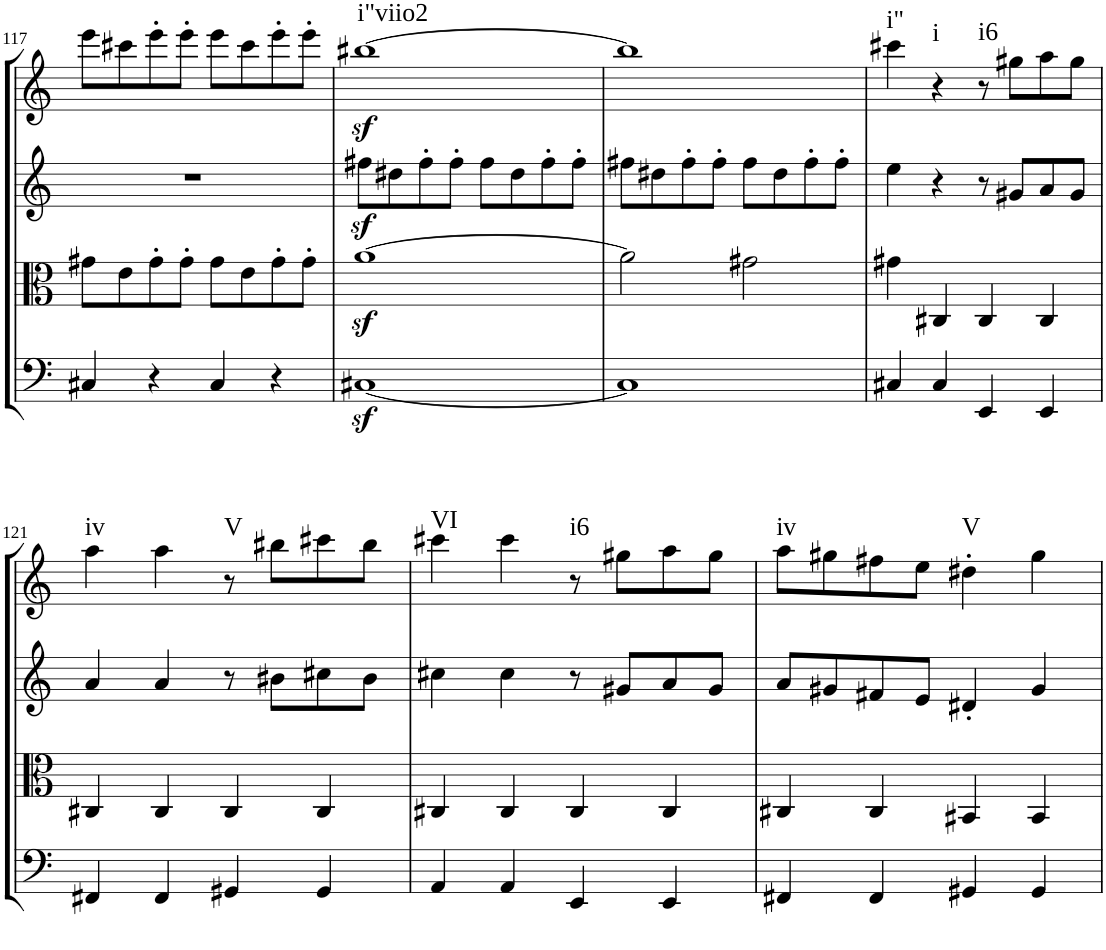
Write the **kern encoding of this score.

**kern	**kern	**kern	**kern	**dynam	**harte
*part4	*part3	*part2	*part1	*part1	*part1
*staff4	*staff3	*staff2	*staff1	*staff1	*
*I"Cello	*I"Viola	*I"2nd Violin	*I"1st Violin	*	*
!!LO:PB:g=z
*clefF4	*clefC3	*clefG2	*clefG2	*	*
*k[]	*k[]	*k[]	*k[]	*	*
*M2/2	*M2/2	*M2/2	*M2/2	*	*
*met(c|)	*met(c|)	*met(c|)	*met(c|)	*	*
=117	=117	=117	=117	=117	=117
4C#X/	8g#X\L	1r	8eee\L	.	.
.	8e\	.	8ccc#X\	.	.
4r	8g#'\	.	8eee'\	.	.
.	8g#'\J	.	8eee'\J	.	.
4C#/	8g#\L	.	8eee\L	.	.
.	8e\	.	8ccc#\	.	.
4r	8g#'\	.	8eee'\	.	.
.	8g#'\J	.	8eee'\J	.	.
=118	=118	=118	=118	=118	=118
!	!	!	!	!LO:DY:b	!LO:H:kt=i"viio2
[1C#Xz<	[1az<	8ff#Xz<\L	[1bb#X	sf	N
.	.	8dd#X\	.	.	.
.	.	8ff#'\	.	.	.
.	.	8ff#'\J	.	.	.
.	.	8ff#\L	.	.	.
.	.	8dd#\	.	.	.
.	.	8ff#'\	.	.	.
.	.	8ff#'\J	.	.	.
=119	=119	=119	=119	=119	=119
1C#]	2a\]	8ff#X\L	1bb#]	.	.
.	.	8dd#X\	.	.	.
.	.	8ff#'\	.	.	.
.	.	8ff#'\J	.	.	.
.	2g#X\	8ff#\L	.	.	.
.	.	8dd#\	.	.	.
.	.	8ff#'\	.	.	.
.	.	8ff#'\J	.	.	.
=120	=120	=120	=120	=120	=120
!	!	!	!	!	!LO:H:kt=i"
4C#X/	4g#X\	4ee\	4ccc#X\	.	N
!	!	!	!	!	!LO:H:kt=i
4C#/	4C#X/	4r	4r	.	N
!	!	!	!	!	!LO:H:kt=i6
4EE/	4C#/	8r	8r	.	N
.	.	8g#X/L	8gg#X\L	.	.
4EE/	4C#/	8a/	8aa\	.	.
.	.	8g#/J	8gg#\J	.	.
!!LO:LB:g=z
=121	=121	=121	=121	=121	=121
!	!	!	!	!	!LO:H:kt=iv
4FF#X/	4C#X/	4a/	4aa\	.	N
4FF#/	4C#/	4a/	4aa\	.	.
!	!	!	!	!	!LO:H:kt=V
4GG#X/	4C#/	8r	8r	.	N
.	.	8b#X\L	8bb#X\L	.	.
4GG#/	4C#/	8cc#X\	8ccc#X\	.	.
.	.	8b#\J	8bb#\J	.	.
=122	=122	=122	=122	=122	=122
!	!	!	!	!	!LO:H:kt=VI
4AA/	4C#X/	4cc#X\	4ccc#X\	.	N
4AA/	4C#/	4cc#\	4ccc#\	.	.
!	!	!	!	!	!LO:H:kt=i6
4EE/	4C#/	8r	8r	.	N
.	.	8g#X/L	8gg#X\L	.	.
4EE/	4C#/	8a/	8aa\	.	.
.	.	8g#/J	8gg#\J	.	.
=123	=123	=123	=123	=123	=123
!	!	!	!	!	!LO:H:kt=iv
4FF#X/	4C#X/	8a/L	8aa\L	.	N
.	.	8g#X/	8gg#X\	.	.
4FF#/	4C#/	8f#X/	8ff#X\	.	.
.	.	8e/J	8ee\J	.	.
!	!	!	!	!	!LO:H:kt=V
4GG#X/	4BB#X/	4d#X'/	4dd#X'\	.	N
4GG#/	4BB#/	4g#/	4gg#\	.	.
=	=	=	=	=	=
*-	*-	*-	*-	*-	*-
